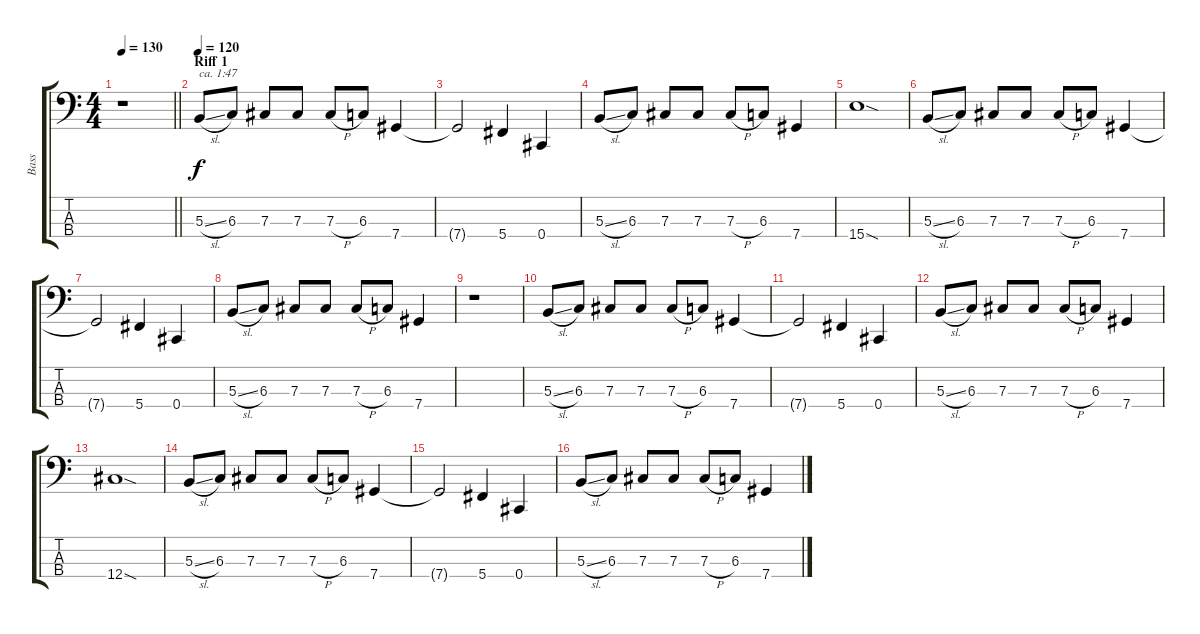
\track ("Bass" "Bass") {instrument electricbasspick}
\staff {score tabs}
\tuning (E2 B1 Gb1 Db1) {hide}
\ts (4 4)
\tempo 130
\clef f4
\barLineRight lightlight
\ks c
r.1{dy f} |
\section ("" "Riff 1")
\tempo 120
5.3{sl}.8{txt "ca. 1:47"} 6.3.8 7.3.8 7.3.8 7.3{h}.8 6.3.8 7.4.4 |
7.4{t}.2 5.4.4 0.4.4 |
5.3{sl}.8 6.3.8 7.3.8 7.3.8 7.3{h}.8 6.3.8 7.4.4 |
15.4{sod}.1 |
5.3{sl}.8 6.3.8 7.3.8 7.3.8 7.3{h}.8 6.3.8 7.4.4 |
7.4{t}.2 5.4.4 0.4.4 |
5.3{sl}.8 6.3.8 7.3.8 7.3.8 7.3{h}.8 6.3.8 7.4.4 |
r.1 |
5.3{sl}.8 6.3.8 7.3.8 7.3.8 7.3{h}.8 6.3.8 7.4.4 |
7.4{t}.2 5.4.4 0.4.4 |
5.3{sl}.8 6.3.8 7.3.8 7.3.8 7.3{h}.8 6.3.8 7.4.4 |
12.4{sod}.1 |
5.3{sl}.8 6.3.8 7.3.8 7.3.8 7.3{h}.8 6.3.8 7.4.4 |
7.4{t}.2 5.4.4 0.4.4 |
5.3{sl}.8 6.3.8 7.3.8 7.3.8 7.3{h}.8 6.3.8 7.4.4
